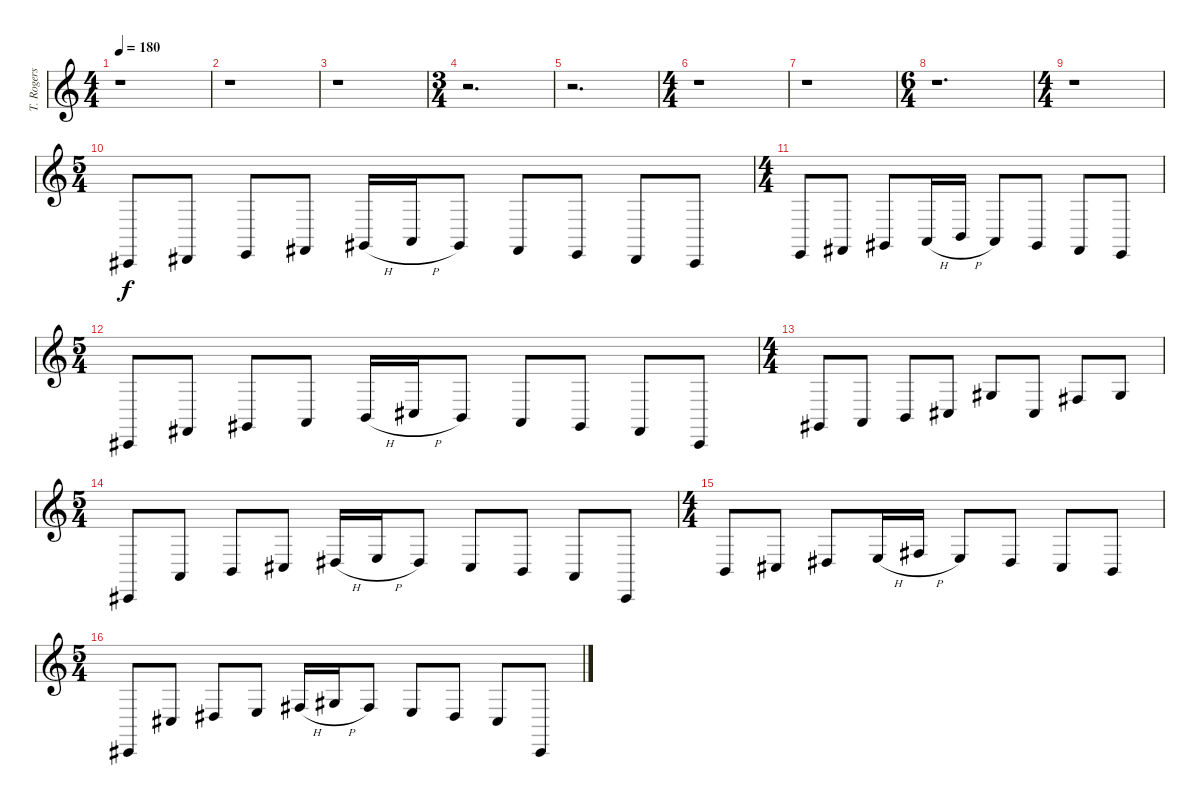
\track ("T. Rogers Keys" "T. Rogers ") {instrument lead2sawtooth}
\staff {score}
\tuning (Db4 Ab3 E3 B2 Gb2 Db2) {hide}
\ts (4 4)
\tempo 180
\clef g2
\ks c
r.1{dy f} |
r.1 |
r.1 |
\ts (3 4)
r.2{d} |
r.2{d} |
\ts (4 4)
r.1 |
r.1 |
\ts (6 4)
r.1{d} |
\ts (4 4)
r.1 |
\ts (5 4)
0.6.8 2.6.8 3.6.8 5.6.8 2.5{h}.16 3.5{h}.16 2.5.8 5.6.8 3.6.8 2.6.8 0.6.8 |
\ts (4 4)
3.6.8 5.6.8 7.6.8 3.5{h}.16 5.5{h}.16 3.5.8 7.6.8 5.6.8 3.6.8 |
\ts (5 4)
0.6.8 5.6.8 7.6.8 8.6.8 5.5{h}.16 7.5{h}.16 5.5.8 8.6.8 7.6.8 5.6.8 0.6.8 |
\ts (4 4)
7.6.8 8.6.8 10.6.8 7.5.8 9.4.8 7.5.8 7.4.8 9.4.8 |
\ts (5 4)
0.6.8 3.5.8 5.5.8 7.5.8 4.4{h}.16 5.4{h}.16 4.4.8 7.5.8 5.5.8 3.5.8 0.6.8 |
\ts (4 4)
5.5.8 7.5.8 9.5.8 5.4{h}.16 7.4{h}.16 5.4.8 9.5.8 7.5.8 5.5.8 |
\ts (5 4)
0.6.8 7.5.8 9.5.8 10.5.8 7.4{h}.16 9.4{h}.16 7.4.8 10.5.8 9.5.8 7.5.8 0.6.8
